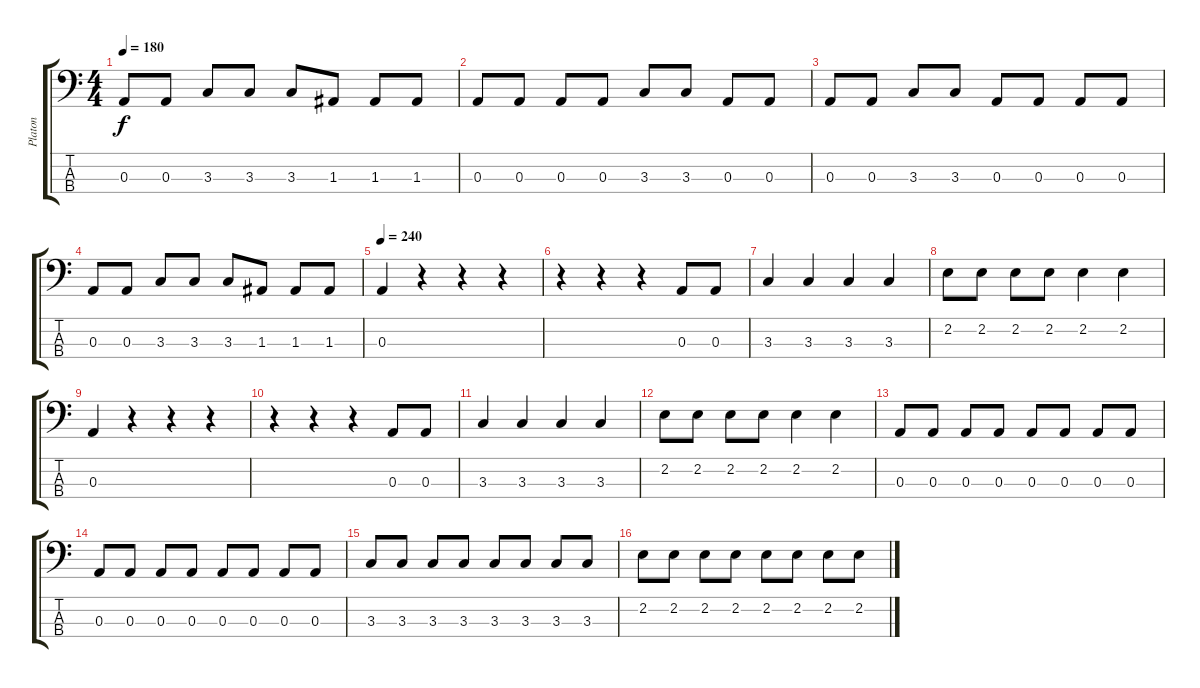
\track ("Platon" "Platon") {instrument electricbassfinger}
\staff {score tabs}
\tuning (G2 D2 A1 E1) {hide}
\ts (4 4)
\tempo 180
\clef f4
\ks c
0.3.8{dy f} 0.3.8 3.3.8 3.3.8 3.3.8 1.3.8 1.3.8 1.3.8 |
0.3.8 0.3.8 0.3.8 0.3.8 3.3.8 3.3.8 0.3.8 0.3.8 |
0.3.8 0.3.8 3.3.8 3.3.8 0.3.8 0.3.8 0.3.8 0.3.8 |
0.3.8 0.3.8 3.3.8 3.3.8 3.3.8 1.3.8 1.3.8 1.3.8 |
\tempo 240
0.3.4 r.4 r.4 r.4 |
r.4 r.4 r.4 0.3.8 0.3.8 |
3.3.4 3.3.4 3.3.4 3.3.4 |
2.2.8 2.2.8 2.2.8 2.2.8 2.2.4 2.2.4 |
0.3.4 r.4 r.4 r.4 |
r.4 r.4 r.4 0.3.8 0.3.8 |
3.3.4 3.3.4 3.3.4 3.3.4 |
2.2.8 2.2.8 2.2.8 2.2.8 2.2.4 2.2.4 |
0.3.8 0.3.8 0.3.8 0.3.8 0.3.8 0.3.8 0.3.8 0.3.8 |
0.3.8 0.3.8 0.3.8 0.3.8 0.3.8 0.3.8 0.3.8 0.3.8 |
3.3.8 3.3.8 3.3.8 3.3.8 3.3.8 3.3.8 3.3.8 3.3.8 |
2.2.8 2.2.8 2.2.8 2.2.8 2.2.8 2.2.8 2.2.8 2.2.8
